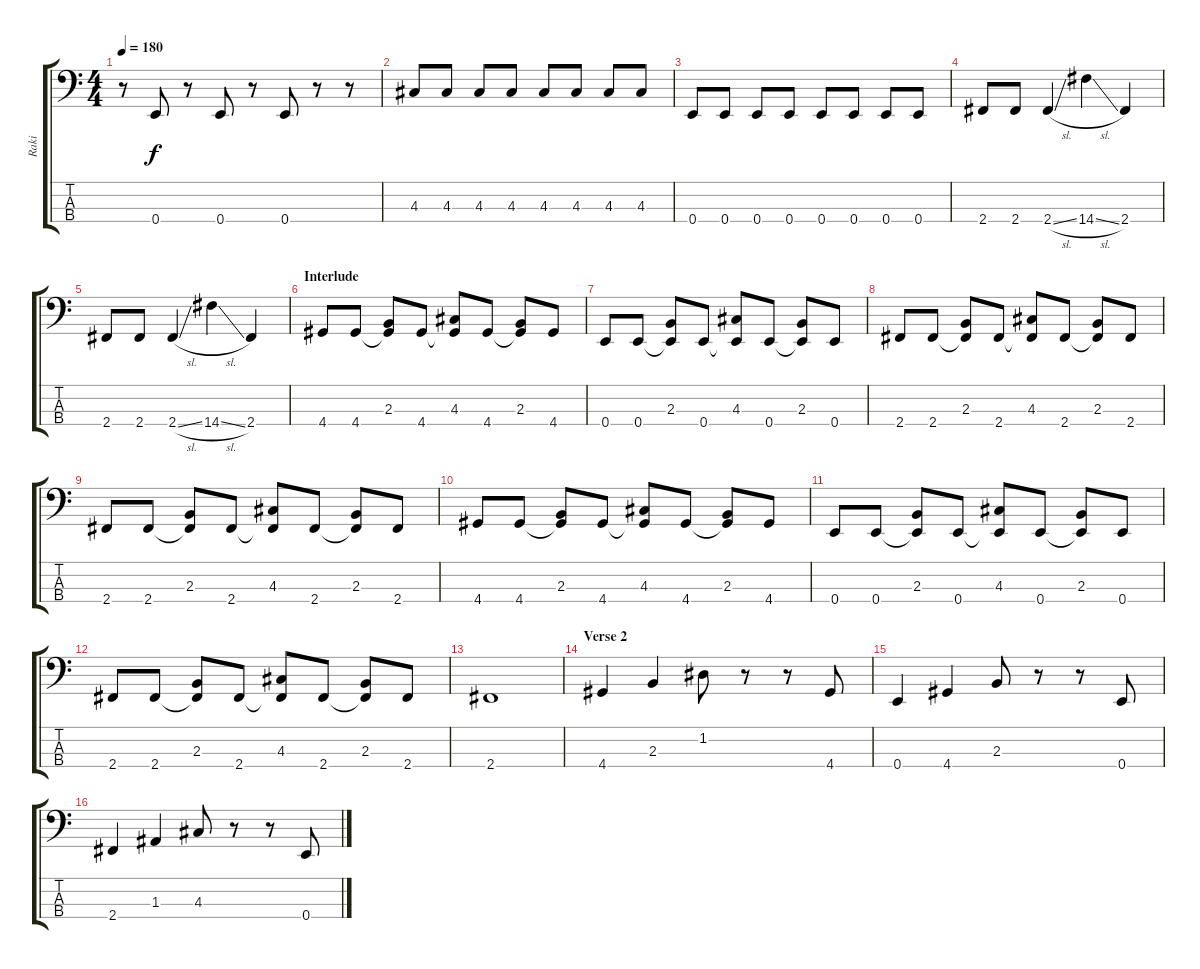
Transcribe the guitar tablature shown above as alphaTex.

\track ("Raki" "Raki") {instrument electricbassfinger}
\staff {score tabs}
\tuning (G2 D2 A1 E1) {hide}
\ts (4 4)
\tempo 180
\clef f4
\ks c
r.8{dy f} 0.4.8 r.8 0.4.8 r.8 0.4.8 r.8 r.8 |
4.3.8 4.3.8 4.3.8 4.3.8 4.3.8 4.3.8 4.3.8 4.3.8 |
0.4.8 0.4.8 0.4.8 0.4.8 0.4.8 0.4.8 0.4.8 0.4.8 |
2.4.8 2.4.8 2.4{sl}.4 14.4{sl}.4 2.4.4 |
2.4.8 2.4.8 2.4{sl}.4 14.4{sl}.4 2.4.4 |
\section ("" "Interlude")
4.4.8 4.4.8 (2.3 4.4{t}).8 4.4.8 (4.3 4.4{t}).8 4.4.8 (2.3 4.4{t}).8 4.4.8 |
0.4.8 0.4.8 (2.3 0.4{t}).8 0.4.8 (4.3 0.4{t}).8 0.4.8 (2.3 0.4{t}).8 0.4.8 |
2.4.8 2.4.8 (2.3 2.4{t}).8 2.4.8 (4.3 2.4{t}).8 2.4.8 (2.3 2.4{t}).8 2.4.8 |
2.4.8 2.4.8 (2.3 2.4{t}).8 2.4.8 (4.3 2.4{t}).8 2.4.8 (2.3 2.4{t}).8 2.4.8 |
4.4.8 4.4.8 (2.3 4.4{t}).8 4.4.8 (4.3 4.4{t}).8 4.4.8 (2.3 4.4{t}).8 4.4.8 |
0.4.8 0.4.8 (2.3 0.4{t}).8 0.4.8 (4.3 0.4{t}).8 0.4.8 (2.3 0.4{t}).8 0.4.8 |
2.4.8 2.4.8 (2.3 2.4{t}).8 2.4.8 (4.3 2.4{t}).8 2.4.8 (2.3 2.4{t}).8 2.4.8 |
2.4.1 |
\section ("" "Verse 2")
4.4.4 2.3.4 1.2.8 r.8 r.8 4.4.8 |
0.4.4 4.4.4 2.3.8 r.8 r.8 0.4.8 |
2.4.4 1.3.4 4.3.8 r.8 r.8 0.4.8
